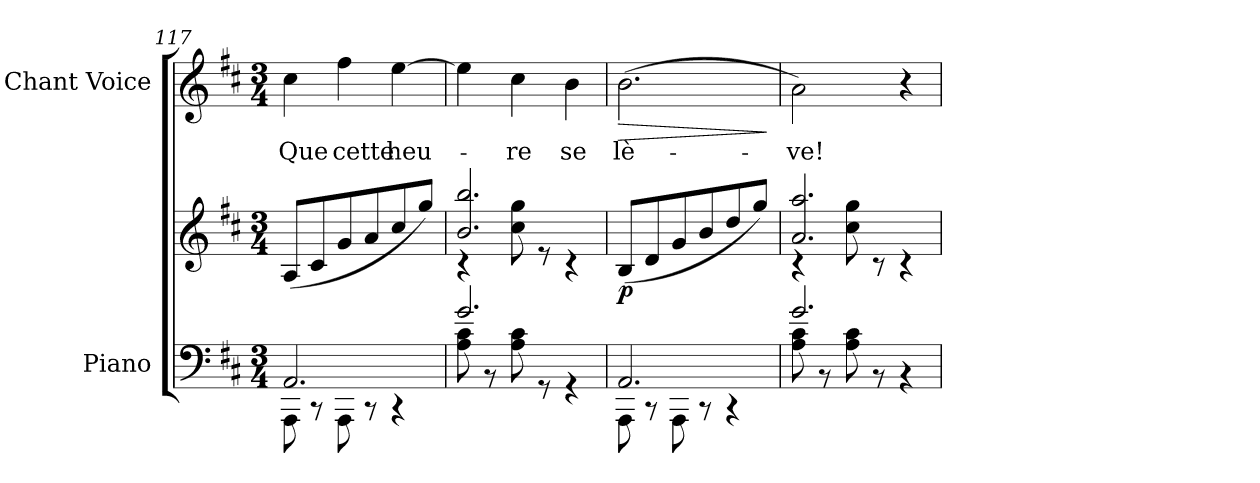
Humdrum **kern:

**kern	**kern	**dynam	**kern	**text	**dynam
*part2	*part2	*part2	*part1	*part1	*part1
*staff3	*staff2	*staff2/3	*staff1	*staff1	*staff1
*I"Piano	*	*	*I"Chant Voice	*	*
*I'Pno	*	*	*	*	*
*clefF4	*clefG2	*	*clefG2	*	*
*k[f#c#]	*k[f#c#]	*	*k[f#c#]	*	*
*M3/4	*M3/4	*	*M3/4	*	*
=117	=117	=117	=117	=117	=117
*^	*	*	*	*	*
!	!	!	!LO:DY:b	!	!	!
!	!	!	!LO:DY:n=1:b	!	!	!LO:DY:a
!	!	!	!	!	!	!LO:DY:n=1:a
2.AA/	8AAA\	(8A/L	other-dynamics f	4cc#\	Que	other-dynamics f
.	8r	8c#/	.	.	.	.
.	8AAA\	8g/	.	4ff#\	cette	.
.	8r	8a/	.	.	.	.
.	4r	8cc#/	.	[4ee\	heu-	.
.	.	8gg/J)	.	.	.	.
=118	=118	=118	=118	=118	=118	=118
*	*	*^	*	*	*	*
2.g/	8A\ 8c#\	2.b/ 2.bb/	4r	.	4ee\]	.	.
.	8r	.	.	.	.	.	.
.	8A\ 8c#\	.	8cc#\ 8gg\	.	4cc#\	-re	.
.	8r	.	8r	.	.	.	.
.	4r	.	4r	.	4b\	se	.
=119	=119	=119	=119	=119	=119	=119	=119
!	!	!	!	!LO:DY:b	!	!	!LO:HP:b
*	*	*v	*v	*	*	*	*
2.AA/	8AAA\	(8B/L	p	(>2.b\	lè-	>
.	8r	8d/	.	.	.	.
.	8AAA\	8g/	.	.	.	.
.	8r	8b/	.	.	.	.
.	4r	8dd/	.	.	.	.
.	.	8gg/J)	.	.	.	.
*v	*v	*	*	*	*	*
.	.	.	.	.	]
=120	=120	=120	=120	=120	=120
*^	*^	*	*	*	*
2.g/	8A\ 8c#\	2.a/ 2.aa/	4r	.	2a\)	-ve!	.
.	8r	.	.	.	.	.	.
.	8A\ 8c#\	.	8cc#\ 8gg\	.	.	.	.
.	8r	.	8r	.	.	.	.
.	4r	.	4r	.	4r	.	.
*v	*v	*	*	*	*	*	*
*	*v	*v	*	*	*	*
=	=	=	=	=	=
*-	*-	*-	*-	*-	*-
